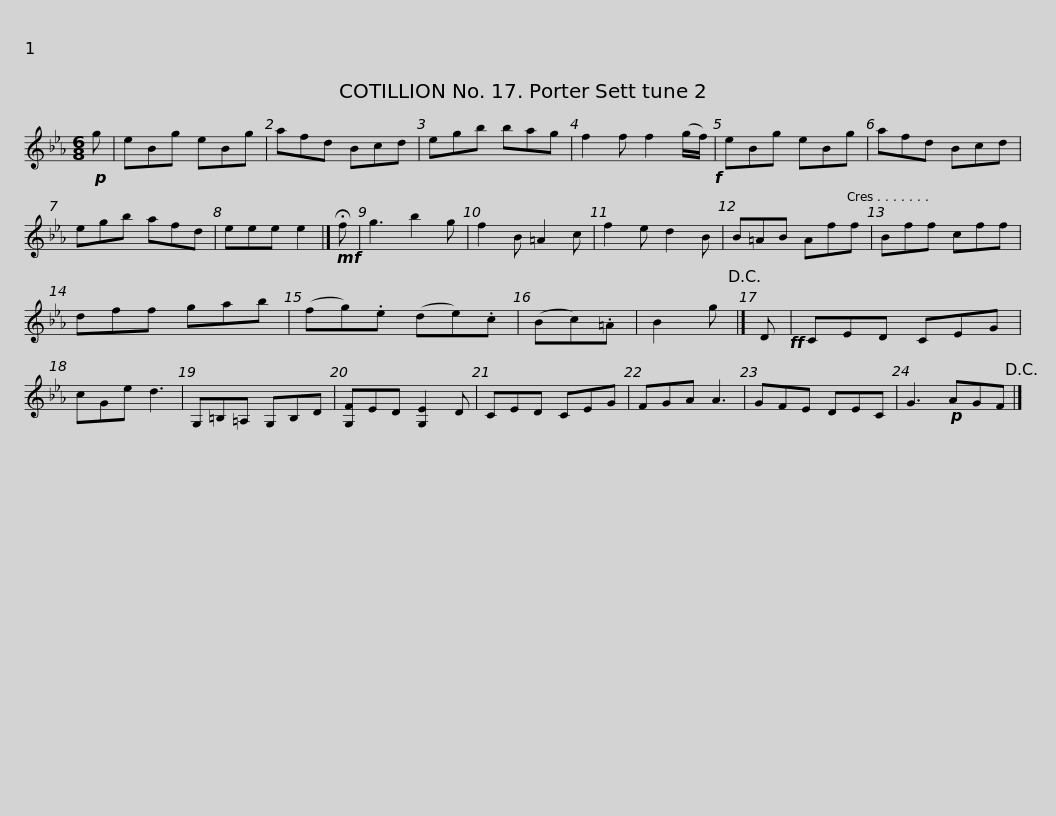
X:1
L:1/8
M:6/8
I:linebreak $
K:Eb
V:1 treble
V:1
!p! g | eBg eBg | afd Bcd | egb bag | f2 f f2 (g/f/)!f! | %5
 eBg eBg | afd Bcd |$ egb afd | eee e2 |]!mf! !fermata!f | %10
 g3 b2 g | f2 B =A2 c | f2 e d2 B | B=AB Aff | Bff cff | %15
 dff gab |$ (fg).e (de).c | (Bc).=A | B2 g!D.C.! |] D!ff! | %20
 CED CEG | cGe d3 | G,=B,=A, G,B,D | [G,F]ED [G,E]2 D |$ CED CEG | %25
 FGA A3 | GFE DEC | G3!p! AGF!D.C.! |] %28
